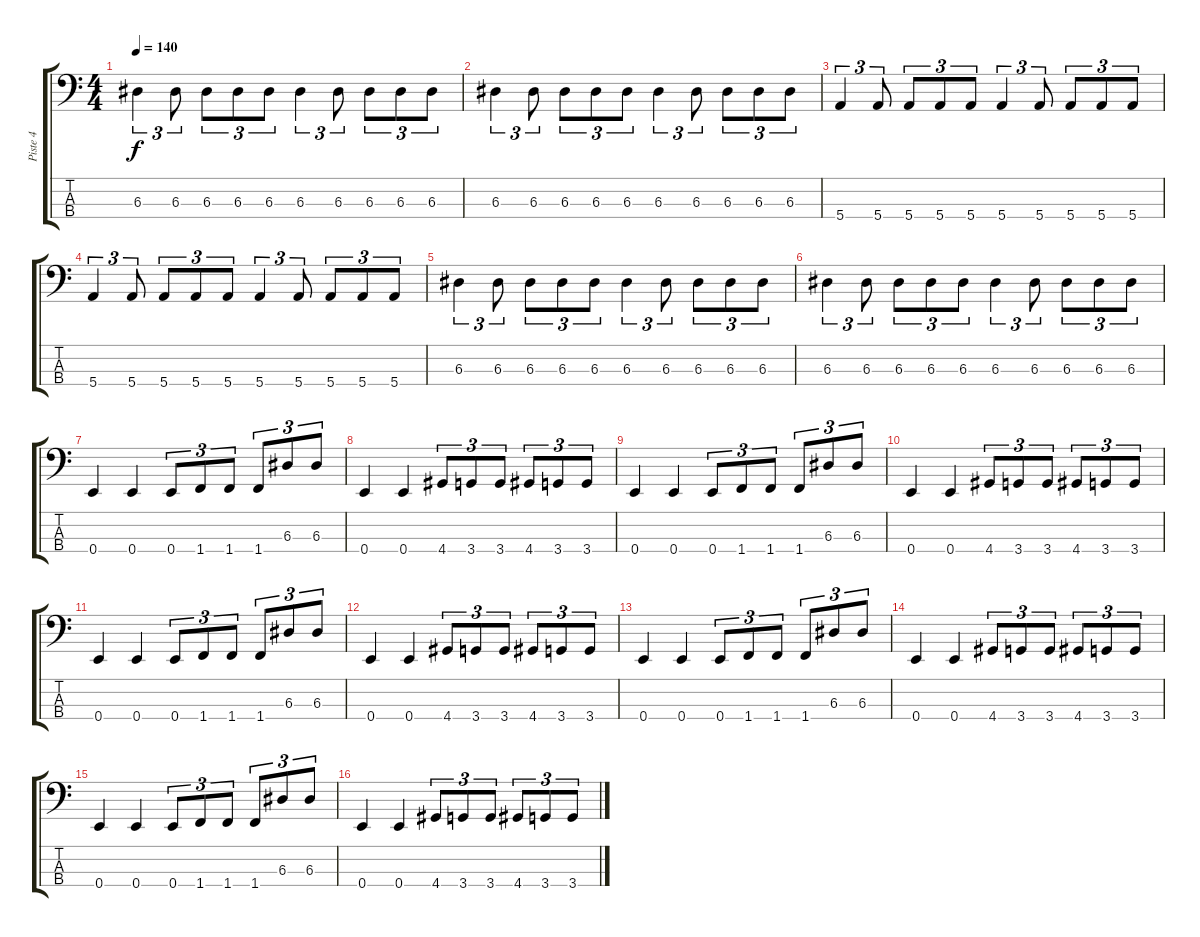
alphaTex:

\track ("Piste 4" "Piste 4") {instrument electricbassfinger}
\staff {score tabs}
\tuning (G2 D2 A1 E1) {hide}
\ts (4 4)
\tempo 140
\clef f4
\ks c
6.3.4{tu (3 2) dy f} 6.3.8{tu (3 2)} 6.3.8{tu (3 2)} 6.3.8{tu (3 2)} 6.3.8{tu (3 2)} 6.3.4{tu (3 2)} 6.3.8{tu (3 2)} 6.3.8{tu (3 2)} 6.3.8{tu (3 2)} 6.3.8{tu (3 2)} |
6.3.4{tu (3 2)} 6.3.8{tu (3 2)} 6.3.8{tu (3 2)} 6.3.8{tu (3 2)} 6.3.8{tu (3 2)} 6.3.4{tu (3 2)} 6.3.8{tu (3 2)} 6.3.8{tu (3 2)} 6.3.8{tu (3 2)} 6.3.8{tu (3 2)} |
5.4.4{tu (3 2)} 5.4.8{tu (3 2)} 5.4.8{tu (3 2)} 5.4.8{tu (3 2)} 5.4.8{tu (3 2)} 5.4.4{tu (3 2)} 5.4.8{tu (3 2)} 5.4.8{tu (3 2)} 5.4.8{tu (3 2)} 5.4.8{tu (3 2)} |
5.4.4{tu (3 2)} 5.4.8{tu (3 2)} 5.4.8{tu (3 2)} 5.4.8{tu (3 2)} 5.4.8{tu (3 2)} 5.4.4{tu (3 2)} 5.4.8{tu (3 2)} 5.4.8{tu (3 2)} 5.4.8{tu (3 2)} 5.4.8{tu (3 2)} |
6.3.4{tu (3 2)} 6.3.8{tu (3 2)} 6.3.8{tu (3 2)} 6.3.8{tu (3 2)} 6.3.8{tu (3 2)} 6.3.4{tu (3 2)} 6.3.8{tu (3 2)} 6.3.8{tu (3 2)} 6.3.8{tu (3 2)} 6.3.8{tu (3 2)} |
6.3.4{tu (3 2)} 6.3.8{tu (3 2)} 6.3.8{tu (3 2)} 6.3.8{tu (3 2)} 6.3.8{tu (3 2)} 6.3.4{tu (3 2)} 6.3.8{tu (3 2)} 6.3.8{tu (3 2)} 6.3.8{tu (3 2)} 6.3.8{tu (3 2)} |
0.4.4 0.4.4 0.4.8{tu (3 2)} 1.4.8{tu (3 2)} 1.4.8{tu (3 2)} 1.4.8{tu (3 2)} 6.3.8{tu (3 2)} 6.3.8{tu (3 2)} |
0.4.4 0.4.4 4.4.8{tu (3 2)} 3.4.8{tu (3 2)} 3.4.8{tu (3 2)} 4.4.8{tu (3 2)} 3.4.8{tu (3 2)} 3.4.8{tu (3 2)} |
0.4.4 0.4.4 0.4.8{tu (3 2)} 1.4.8{tu (3 2)} 1.4.8{tu (3 2)} 1.4.8{tu (3 2)} 6.3.8{tu (3 2)} 6.3.8{tu (3 2)} |
0.4.4 0.4.4 4.4.8{tu (3 2)} 3.4.8{tu (3 2)} 3.4.8{tu (3 2)} 4.4.8{tu (3 2)} 3.4.8{tu (3 2)} 3.4.8{tu (3 2)} |
0.4.4 0.4.4 0.4.8{tu (3 2)} 1.4.8{tu (3 2)} 1.4.8{tu (3 2)} 1.4.8{tu (3 2)} 6.3.8{tu (3 2)} 6.3.8{tu (3 2)} |
0.4.4 0.4.4 4.4.8{tu (3 2)} 3.4.8{tu (3 2)} 3.4.8{tu (3 2)} 4.4.8{tu (3 2)} 3.4.8{tu (3 2)} 3.4.8{tu (3 2)} |
0.4.4 0.4.4 0.4.8{tu (3 2)} 1.4.8{tu (3 2)} 1.4.8{tu (3 2)} 1.4.8{tu (3 2)} 6.3.8{tu (3 2)} 6.3.8{tu (3 2)} |
0.4.4 0.4.4 4.4.8{tu (3 2)} 3.4.8{tu (3 2)} 3.4.8{tu (3 2)} 4.4.8{tu (3 2)} 3.4.8{tu (3 2)} 3.4.8{tu (3 2)} |
0.4.4 0.4.4 0.4.8{tu (3 2)} 1.4.8{tu (3 2)} 1.4.8{tu (3 2)} 1.4.8{tu (3 2)} 6.3.8{tu (3 2)} 6.3.8{tu (3 2)} |
0.4.4 0.4.4 4.4.8{tu (3 2)} 3.4.8{tu (3 2)} 3.4.8{tu (3 2)} 4.4.8{tu (3 2)} 3.4.8{tu (3 2)} 3.4.8{tu (3 2)}
